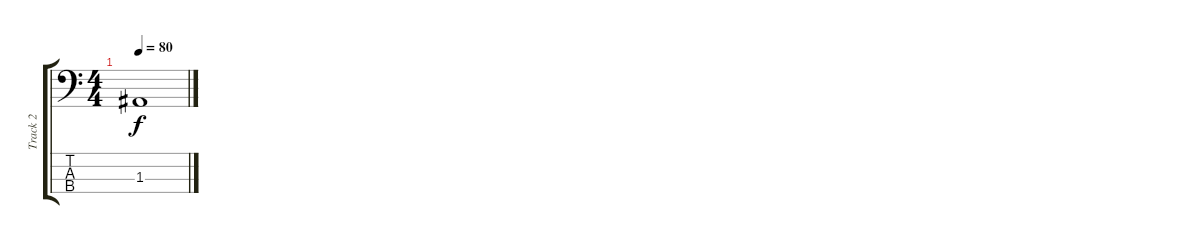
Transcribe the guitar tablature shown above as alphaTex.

\track ("Track 2" "Track 2") {instrument electricbassfinger}
\staff {score tabs}
\tuning (G2 D2 A1 E1) {hide}
\ts (4 4)
\tempo 80
\clef f4
\ks c
1.3{t}.1{dy f}
